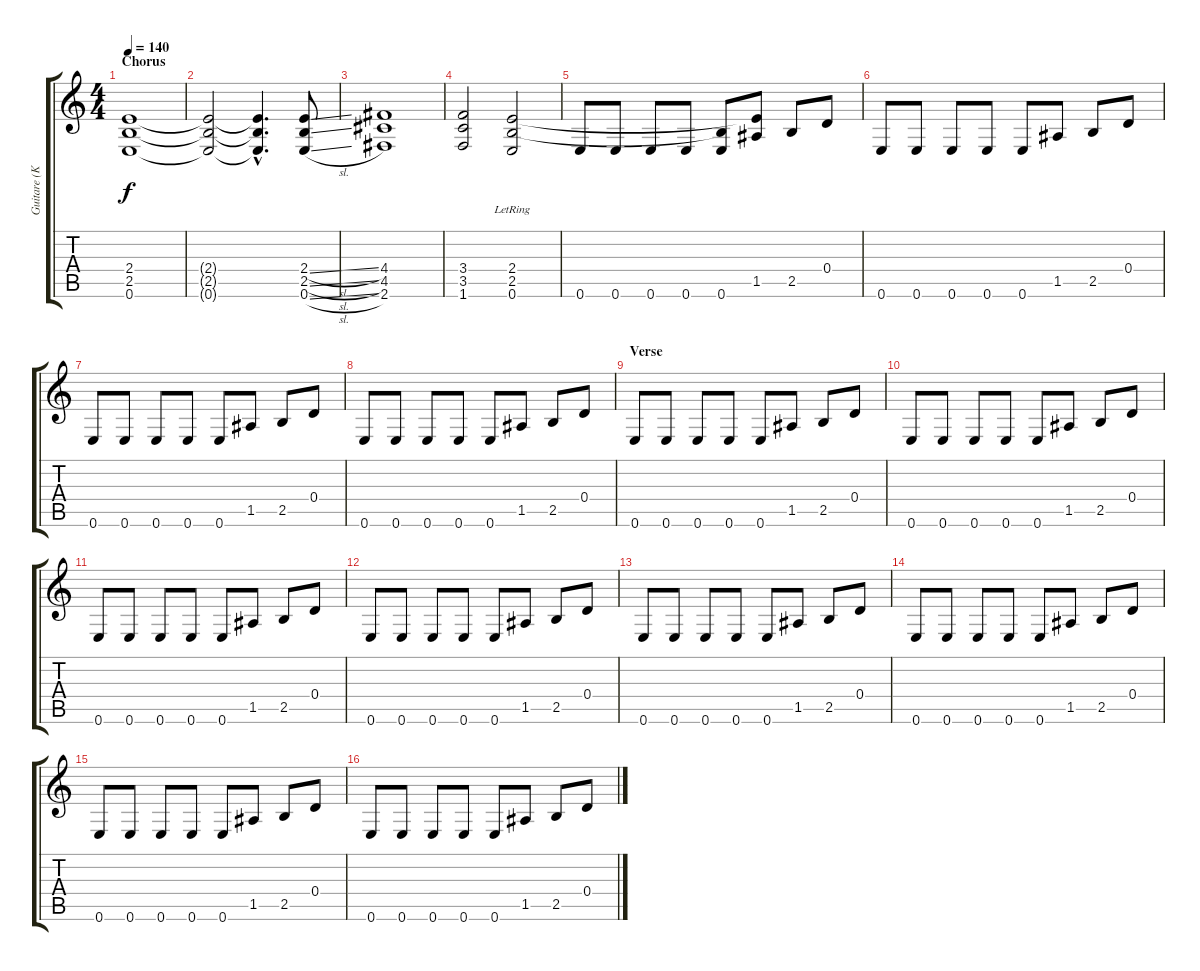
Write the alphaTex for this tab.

\track ("Guitare (Kurt)" "Guitare (K") {instrument distortionguitar}
\staff {score tabs}
\tuning (E4 B3 G3 D3 A2 E2) {hide}
\ts (4 4)
\section ("" "Chorus")
\tempo 140
\clef g2
\ks c
(2.4 2.5 0.6).1{dy f volume 16 instrument distortionguitar} |
(2.4{t} 2.5{t} 0.6{t}).2 (2.4{hac t} 2.5{hac t} 0.6{hac t}).4{d} (2.4{sl} 2.5{sl} 0.6{sl}).8 |
(4.4 4.5 2.6).1 |
(3.4 3.5 1.6).2 (2.4{lr} 2.5{lr} 0.6).2 |
0.6.8{instrument distortionguitar} 0.6.8 0.6.8 0.6.8 (2.5{t} 0.6).8 (2.4{t} 1.5).8 2.5.8 0.4.8 |
0.6.8 0.6.8 0.6.8 0.6.8 0.6.8 1.5.8 2.5.8 0.4.8 |
0.6.8 0.6.8 0.6.8 0.6.8 0.6.8 1.5.8 2.5.8 0.4.8 |
0.6.8 0.6.8 0.6.8 0.6.8 0.6.8 1.5.8 2.5.8 0.4.8 |
\section ("" "Verse")
0.6.8{volume 10 instrument overdrivenguitar} 0.6.8 0.6.8 0.6.8 0.6.8 1.5.8 2.5.8 0.4.8 |
0.6.8 0.6.8 0.6.8 0.6.8 0.6.8 1.5.8 2.5.8 0.4.8 |
0.6.8 0.6.8 0.6.8 0.6.8 0.6.8 1.5.8 2.5.8 0.4.8 |
0.6.8 0.6.8 0.6.8 0.6.8 0.6.8 1.5.8 2.5.8 0.4.8 |
0.6.8 0.6.8 0.6.8 0.6.8 0.6.8 1.5.8 2.5.8 0.4.8 |
0.6.8 0.6.8 0.6.8 0.6.8 0.6.8 1.5.8 2.5.8 0.4.8 |
0.6.8 0.6.8 0.6.8 0.6.8 0.6.8 1.5.8 2.5.8 0.4.8 |
0.6.8 0.6.8 0.6.8 0.6.8 0.6.8 1.5.8 2.5.8 0.4.8
